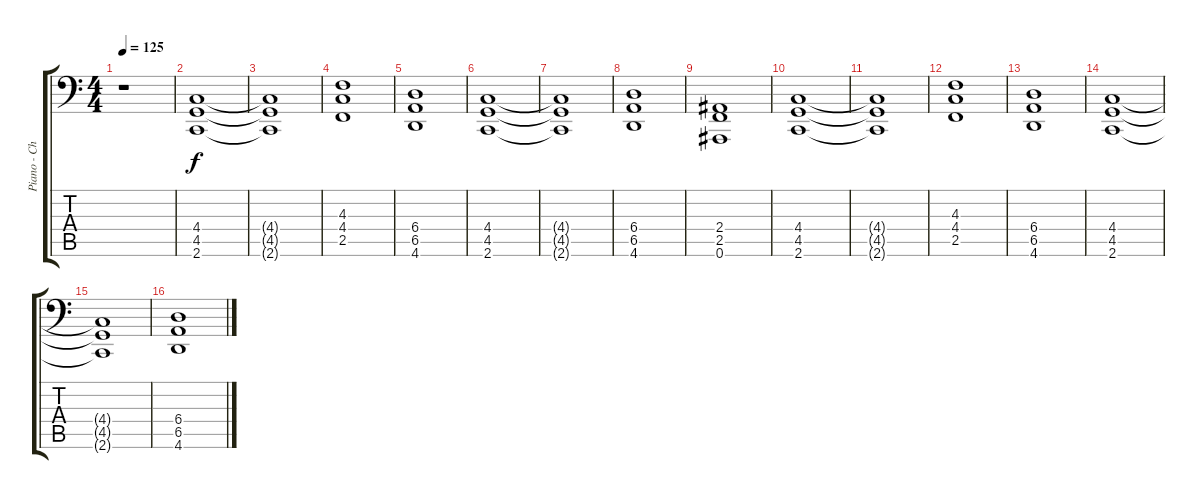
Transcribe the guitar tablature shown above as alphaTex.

\track ("Piano - Chords" "Piano - Ch") {instrument electricgrandpiano}
\staff {score tabs}
\tuning (Bb3 F3 Db3 Ab2 Eb2 Bb1) {hide}
\ts (4 4)
\tempo 125
\clef f4
\ks c
r.1{dy f instrument electricgrandpiano} |
(4.4 4.5 2.6).1 |
(4.4{t} 4.5{t} 2.6{t}).1 |
(4.3 4.4 2.5).1 |
(6.4 6.5 4.6).1 |
(4.4 4.5 2.6).1 |
(4.4{t} 4.5{t} 2.6{t}).1 |
(6.4 6.5 4.6).1 |
(2.4 2.5 0.6).1 |
(4.4 4.5 2.6).1 |
(4.4{t} 4.5{t} 2.6{t}).1 |
(4.3 4.4 2.5).1 |
(6.4 6.5 4.6).1 |
(4.4 4.5 2.6).1 |
(4.4{t} 4.5{t} 2.6{t}).1 |
(6.4 6.5 4.6).1
